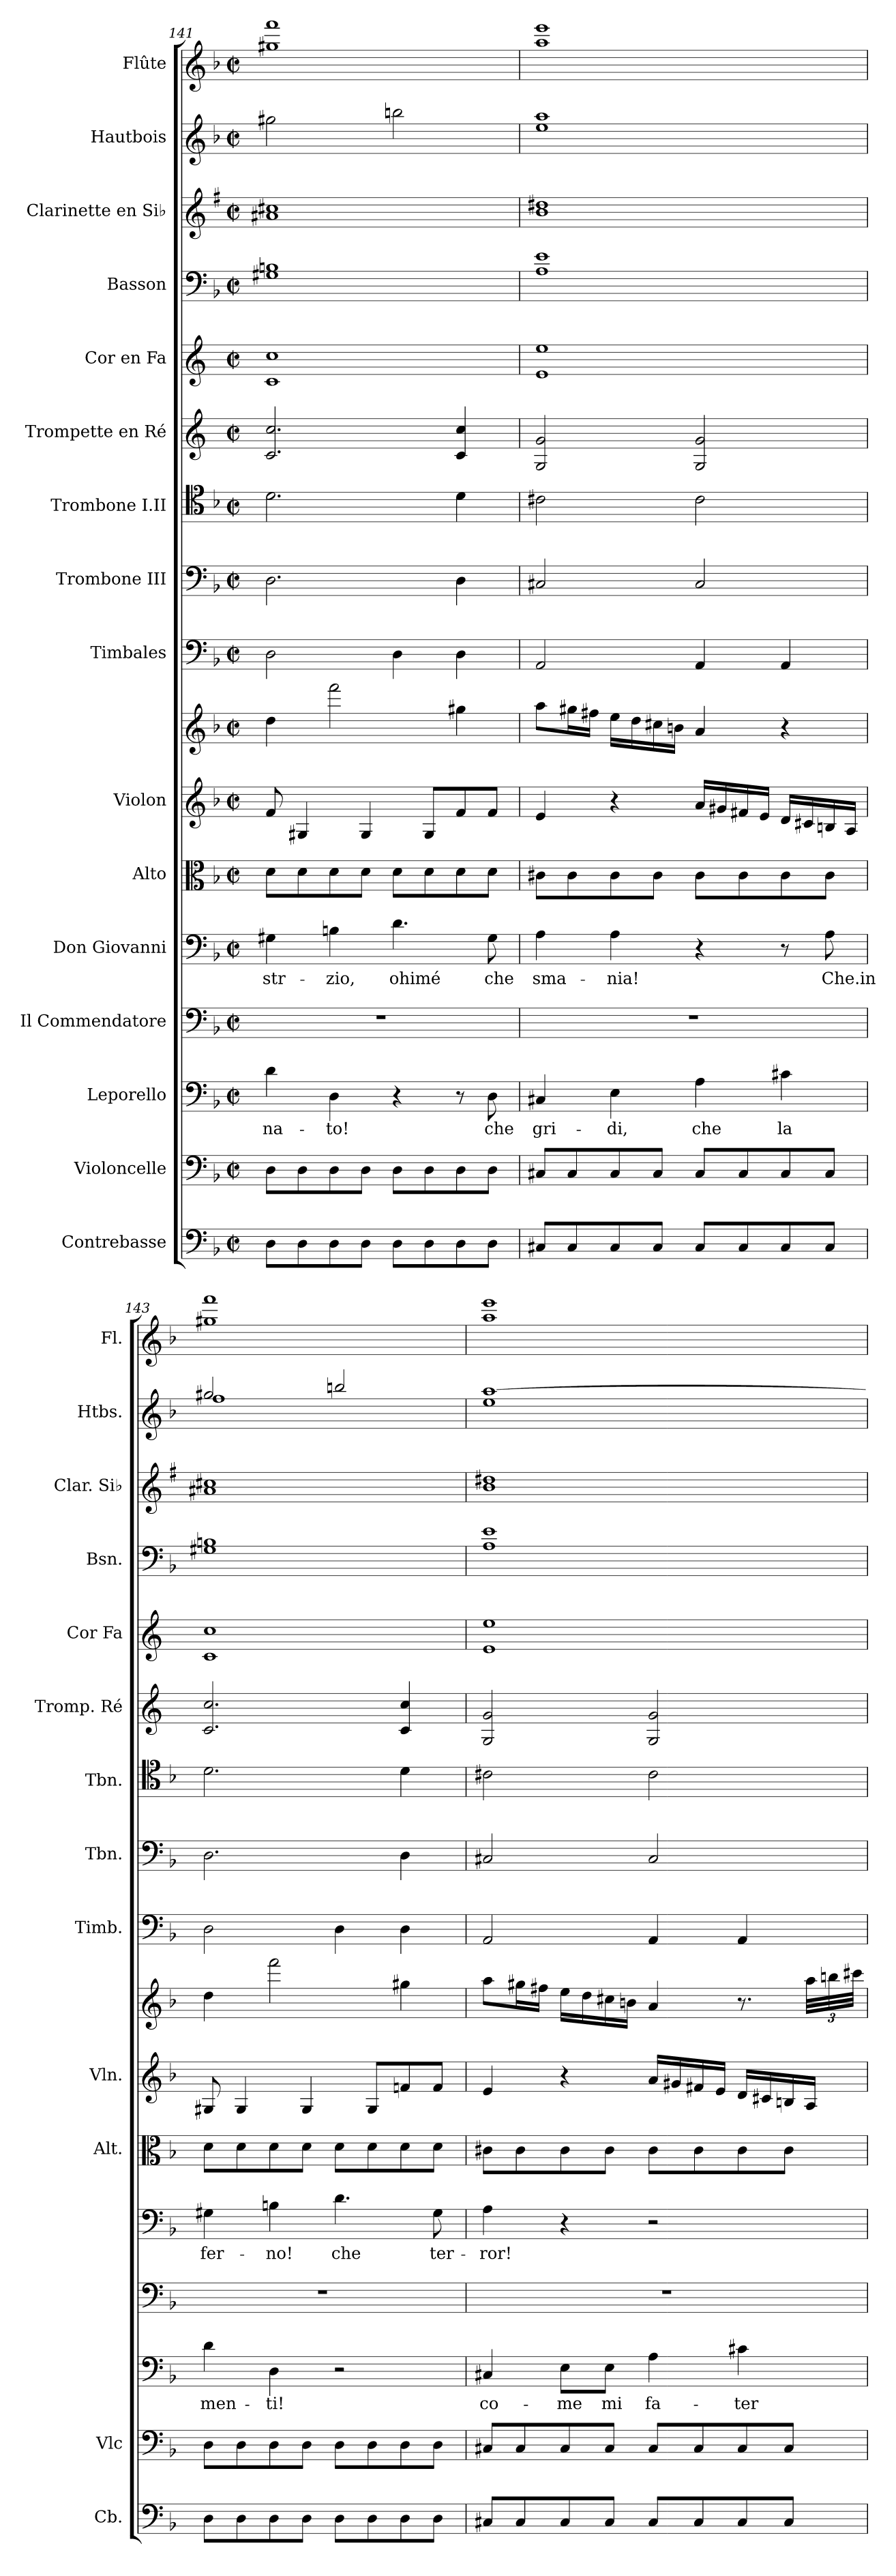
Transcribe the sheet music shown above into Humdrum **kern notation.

**kern	**kern	**kern	**text	**kern	**kern	**text	**kern	**kern	**kern	**kern	**kern	**kern	**kern	**kern	**kern	**kern	**kern	**kern
*part16	*part15	*part14	*part14	*part13	*part12	*part12	*part11	*part10	*part10	*part9	*part8	*part7	*part6	*part5	*part4	*part3	*part2	*part1
*staff17	*staff16	*staff15	*staff15	*staff14	*staff13	*staff13	*staff12	*staff11	*staff10	*staff9	*staff8	*staff7	*staff6	*staff5	*staff4	*staff3	*staff2	*staff1
*I"Contrebasse	*I"Violoncelle	*I"Leporello	*	*I"Il Commendatore	*I"Don Giovanni	*	*I"Alto	*I"Violon	*	*I"Timbales	*I"Trombone III	*I"Trombone I.II	*I"Trompette en Ré	*I"Cor en Fa	*I"Basson	*I"Clarinette en Si♭	*I"Hautbois	*I"Flûte
*I'Cb.	*I'Vlc	*	*	*	*	*	*I'Alt.	*I'Vln.	*	*I'Timb.	*I'Tbn.	*I'Tbn.	*I'Tromp. Ré	*I'Cor Fa	*I'Bsn.	*I'Clar. Si♭	*I'Htbs.	*I'Fl.
!!LO:PB:g=z
*clefF4	*clefF4	*clefF4	*	*clefF4	*clefF4	*	*clefC3	*clefG2	*clefG2	*clefF4	*clefF4	*clefC4	*clefG2	*clefG2	*clefF4	*clefG2	*clefG2	*clefG2
*ITrd7c12	*	*	*	*	*	*	*	*	*	*	*	*	*ITrd-1c-2	*ITrd4c7	*	*ITrd1c2	*	*
*k[b-]	*k[b-]	*k[b-]	*	*k[b-]	*k[b-]	*	*k[b-]	*k[b-]	*k[b-]	*k[b-]	*k[b-]	*k[b-]	*k[f#c#]	*k[b-]	*k[b-]	*k[b-]	*k[b-]	*k[b-]
*M2/2	*M2/2	*M2/2	*	*M2/2	*M2/2	*	*M2/2	*M2/2	*M2/2	*M2/2	*M2/2	*M2/2	*M2/2	*M2/2	*M2/2	*M2/2	*M2/2	*M2/2
*met(c|)	*met(c|)	*met(c|)	*	*met(c|)	*met(c|)	*	*met(c|)	*met(c|)	*met(c|)	*met(c|)	*met(c|)	*met(c|)	*met(c|)	*met(c|)	*met(c|)	*met(c|)	*met(c|)	*met(c|)
=141	=141	=141	=141	=141	=141	=141	=141	=141	=141	=141	=141	=141	=141	=141	=141	=141	=141	=141
!	!	!	!LO:LY:b	!	!	!LO:LY:b	!	!	!	!	!	!	!	!	!	!	!	!
8DD\L	8D\L	4d\	-na-	1r	4G#X\	str-	8d\L	8f/	4dd\	2D\	2.D\	2.d\	2.d/ 2.dd/	1F 1f	1G#X 1Bn	1g#X 1bn	2gg#X\	1gg#X 1fff
8DD\	8D\	.	.	.	.	.	8d\	4G#X/	.	.	.	.	.	.	.	.	.	.
!	!	!	!LO:LY:b	!	!	!LO:LY:b	!	!	!	!	!	!	!	!	!	!	!	!
8DD\	8D\	4D\	-to!	.	4Bn\	-zio,	8d\	.	2fff\	.	.	.	.	.	.	.	.	.
8DD\J	8D\J	.	.	.	.	.	8d\J	4G#/	.	.	.	.	.	.	.	.	.	.
!	!	!	!	!	!	!LO:LY:b	!	!	!	!	!	!	!	!	!	!	!	!
8DD\L	8D\L	4r	.	.	4.d\	ohimé	8d\L	.	.	4D\	.	.	.	.	.	.	2bbn\	.
8DD\	8D\	.	.	.	.	.	8d\	8G#/L	.	.	.	.	.	.	.	.	.	.
8DD\	8D\	8r	.	.	.	.	8d\	8f/	4gg#X\	4D\	4D\	4d\	4d/ 4dd/	.	.	.	.	.
!	!	!	!LO:LY:b	!	!	!LO:LY:b	!	!	!	!	!	!	!	!	!	!	!	!
8DD\J	8D\J	8D\	che	.	8G#\	che	8d\J	8f/J	.	.	.	.	.	.	.	.	.	.
=142	=142	=142	=142	=142	=142	=142	=142	=142	=142	=142	=142	=142	=142	=142	=142	=142	=142	=142
!	!	!	!LO:LY:b	!	!	!LO:LY:b	!	!	!	!	!	!	!	!	!	!	!	!
8CC#X/L	8C#X/L	4C#X/	gri-	1r	4A\	sma-	8c#X\L	4e/	8aa\L	2AA/	2C#X/	2c#X\	2A/ 2a/	1A 1a	1A 1e	1a 1cc#X	1ee 1aa	1aa 1eee
8CC#/	8C#/	.	.	.	.	.	8c#\	.	16gg#X\L	.	.	.	.	.	.	.	.	.
.	.	.	.	.	.	.	.	.	16ff#X\JJ	.	.	.	.	.	.	.	.	.
!	!	!	!LO:LY:b	!	!	!LO:LY:b	!	!	!	!	!	!	!	!	!	!	!	!
8CC#/	8C#/	4E\	-di,	.	4A\	-nia!	8c#\	4r	16ee\LL	.	.	.	.	.	.	.	.	.
.	.	.	.	.	.	.	.	.	16dd\	.	.	.	.	.	.	.	.	.
8CC#/J	8C#/J	.	.	.	.	.	8c#\J	.	16cc#X\	.	.	.	.	.	.	.	.	.
.	.	.	.	.	.	.	.	.	16bn\JJ	.	.	.	.	.	.	.	.	.
!	!	!	!LO:LY:b	!	!	!	!	!	!	!	!	!	!	!	!	!	!	!
8CC#/L	8C#/L	4A\	che	.	4r	.	8c#\L	16a/LL	4a/	4AA/	2C#/	2c#\	2A/ 2a/	.	.	.	.	.
.	.	.	.	.	.	.	.	16g#X/	.	.	.	.	.	.	.	.	.	.
8CC#/	8C#/	.	.	.	.	.	8c#\	16f#X/	.	.	.	.	.	.	.	.	.	.
.	.	.	.	.	.	.	.	16e/JJ	.	.	.	.	.	.	.	.	.	.
!	!	!	!LO:LY:b	!	!	!	!	!	!	!	!	!	!	!	!	!	!	!
8CC#/	8C#/	4c#X\	la	.	8r	.	8c#\	16d/LL	4r	4AA/	.	.	.	.	.	.	.	.
.	.	.	.	.	.	.	.	16c#X/	.	.	.	.	.	.	.	.	.	.
!	!	!	!	!	!	!LO:LY:b	!	!	!	!	!	!	!	!	!	!	!	!
8CC#/J	8C#/J	.	.	.	8A\	Che.in	8c#\J	16Bn/	.	.	.	.	.	.	.	.	.	.
.	.	.	.	.	.	.	.	16A/JJ	.	.	.	.	.	.	.	.	.	.
=143	=143	=143	=143	=143	=143	=143	=143	=143	=143	=143	=143	=143	=143	=143	=143	=143	=143	=143
!	!	!	!LO:LY:b	!	!	!LO:LY:b	!	!	!	!	!	!	!	!	!	!	!	!
*	*	*	*	*	*	*	*	*	*	*	*	*	*	*	*	*	*^	*
8DD\L	8D\L	4d\	men-	1r	4G#X\	fer-	8d\L	8G#X/	4dd\	2D\	2.D\	2.d\	2.d/ 2.dd/	1F 1f	1G#X 1Bn	1g#X 1bn	2gg#X/	1ff	1gg#X 1fff
8DD\	8D\	.	.	.	.	.	8d\	4G#/	.	.	.	.	.	.	.	.	.	.	.
!	!	!	!LO:LY:b	!	!	!LO:LY:b	!	!	!	!	!	!	!	!	!	!	!	!	!
8DD\	8D\	4D\	-ti!	.	4Bn\	-no!	8d\	.	2fff\	.	.	.	.	.	.	.	.	.	.
8DD\J	8D\J	.	.	.	.	.	8d\J	4G#/	.	.	.	.	.	.	.	.	.	.	.
!	!	!	!	!	!	!LO:LY:b	!	!	!	!	!	!	!	!	!	!	!	!	!
8DD\L	8D\L	2r	.	.	4.d\	che	8d\L	.	.	4D\	.	.	.	.	.	.	2bbn/	.	.
8DD\	8D\	.	.	.	.	.	8d\	8G#/L	.	.	.	.	.	.	.	.	.	.	.
8DD\	8D\	.	.	.	.	.	8d\	8fn/	4gg#X\	4D\	4D\	4d\	4d/ 4dd/	.	.	.	.	.	.
!	!	!	!	!	!	!LO:LY:b	!	!	!	!	!	!	!	!	!	!	!	!	!
8DD\J	8D\J	.	.	.	8G#\	ter-	8d\J	8f/J	.	.	.	.	.	.	.	.	.	.	.
!!LO:PB:g=z
=144	=144	=144	=144	=144	=144	=144	=144	=144	=144	=144	=144	=144	=144	=144	=144	=144	=144	=144	=144
!	!	!	!LO:LY:b	!	!	!LO:LY:b	!	!	!	!	!	!	!	!	!	!	!	!	!
8CC#X/L	8C#X/L	4C#X/	co-	1r	4A\	-ror!	8c#X\L	4e/	8aa\L	2AA/	2C#X/	2c#X\	2A/ 2a/	1A 1a	1A 1e	1a 1cc#X	[1aa	1ee	1aa 1eee
8CC#/	8C#/	.	.	.	.	.	8c#\	.	16gg#X\L	.	.	.	.	.	.	.	.	.	.
.	.	.	.	.	.	.	.	.	16ff#X\JJ	.	.	.	.	.	.	.	.	.	.
!	!	!	!LO:LY:b	!	!	!	!	!	!	!	!	!	!	!	!	!	!	!	!
8CC#/	8C#/	8E\L	-me	.	4r	.	8c#\	4r	16ee\LL	.	.	.	.	.	.	.	.	.	.
.	.	.	.	.	.	.	.	.	16dd\	.	.	.	.	.	.	.	.	.	.
!	!	!	!LO:LY:b	!	!	!	!	!	!	!	!	!	!	!	!	!	!	!	!
8CC#/J	8C#/J	8E\J	mi	.	.	.	8c#\J	.	16cc#X\	.	.	.	.	.	.	.	.	.	.
.	.	.	.	.	.	.	.	.	16bn\JJ	.	.	.	.	.	.	.	.	.	.
!	!	!	!LO:LY:b	!	!	!	!	!	!	!	!	!	!	!	!	!	!	!	!
8CC#/L	8C#/L	4A\	fa-	.	2r	.	8c#\L	16a/LL	4a/	4AA/	2C#/	2c#\	2A/ 2a/	.	.	.	.	.	.
.	.	.	.	.	.	.	.	16g#X/	.	.	.	.	.	.	.	.	.	.	.
8CC#/	8C#/	.	.	.	.	.	8c#\	16f#X/	.	.	.	.	.	.	.	.	.	.	.
.	.	.	.	.	.	.	.	16e/JJ	.	.	.	.	.	.	.	.	.	.	.
!	!	!	!LO:LY:b	!	!	!	!	!	!	!	!	!	!	!	!	!	!	!	!
8CC#/	8C#/	4c#X\	-ter-	.	.	.	8c#\	16d/LL	8.r	4AA/	.	.	.	.	.	.	.	.	.
.	.	.	.	.	.	.	.	16c#X/	.	.	.	.	.	.	.	.	.	.	.
8CC#/J	8C#/J	.	.	.	.	.	8c#\J	16Bn/	.	.	.	.	.	.	.	.	.	.	.
*	*	*	*	*	*	*	*	*	*Xbrackettup	*	*	*	*	*	*	*	*	*	*
.	.	.	.	.	.	.	.	16A/JJ	48aa\LLL	.	.	.	.	.	.	.	.	.	.
.	.	.	.	.	.	.	.	.	48bbn\	.	.	.	.	.	.	.	.	.	.
.	.	.	.	.	.	.	.	.	48ccc#X\JJJ	.	.	.	.	.	.	.	.	.	.
*	*	*	*	*	*	*	*	*	*	*	*	*	*	*	*	*	*v	*v	*
=	=	=	=	=	=	=	=	=	=	=	=	=	=	=	=	=	=	=
*-	*-	*-	*-	*-	*-	*-	*-	*-	*-	*-	*-	*-	*-	*-	*-	*-	*-	*-
